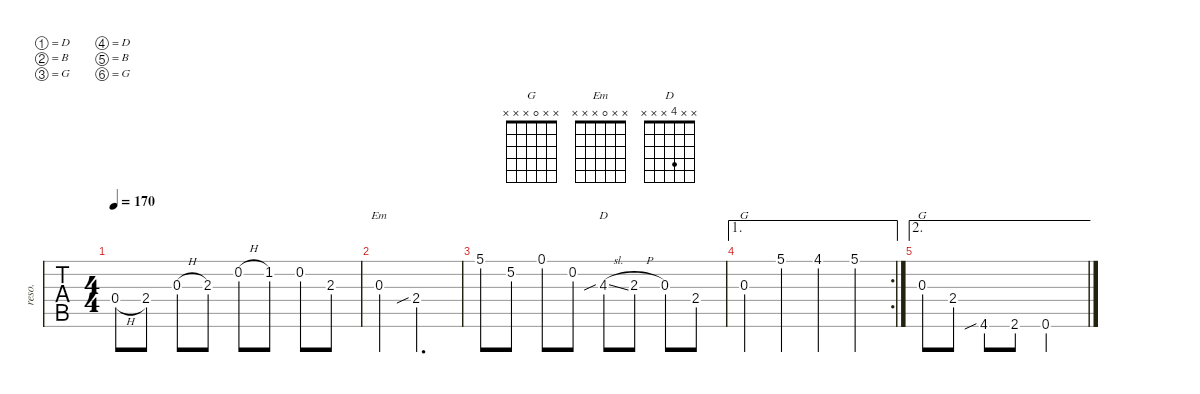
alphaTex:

\defaultSystemsLayout 4
\hideDynamics
\bracketExtendMode nobrackets
\track ("Dobro" "reso.") {instrument acousticguitarsteel}
\staff {tabs}
\tuning (D4 B3 G3 D3 B2 G2)
\chord ("G" x x 0 x x x) {showfingering false}
\chord ("Em" x x 0 x x x) {showfingering false}
\chord ("D" x x 4 x x x) {showfingering false}
\ts (4 4)
\tempo 170
\clef g2
\ks g
0.4{h acc forcenatural}.8{dy mf} 2.4{acc forcenatural}.8 0.3{h acc forcenatural}.8 2.3{acc forcenatural}.8 0.2{h acc forcenatural}.8 1.2{acc forcenatural}.8 0.2{acc forcenatural}.8 2.3{acc forcenatural}.8 |
0.3{acc forcenatural}.4{ch "Em"} 2.4{sib acc forcenatural}.2{d} |
5.1{acc forcenatural}.8 5.2{acc forcenatural}.8 0.1{acc forcenatural}.8 0.2{acc forcenatural}.8 4.3{sib sl acc forcenatural}.8{ch "D"} 2.3{h acc forcenatural}.8 0.3{acc forcenatural}.8 2.4{acc forcenatural}.8 |
\ae 1
\rc 2
0.3{acc forcenatural}.4{ch "G"} 5.1{acc forcenatural}.4 4.1{acc #}.4 5.1{acc forcenatural}.4 |
\ae 2
0.3{acc forcenatural}.8{ch "G"} 2.4{acc forcenatural}.8 4.6{sib acc forcenatural}.8 2.6{acc forcenatural}.8 0.6{acc forcenatural}.2
